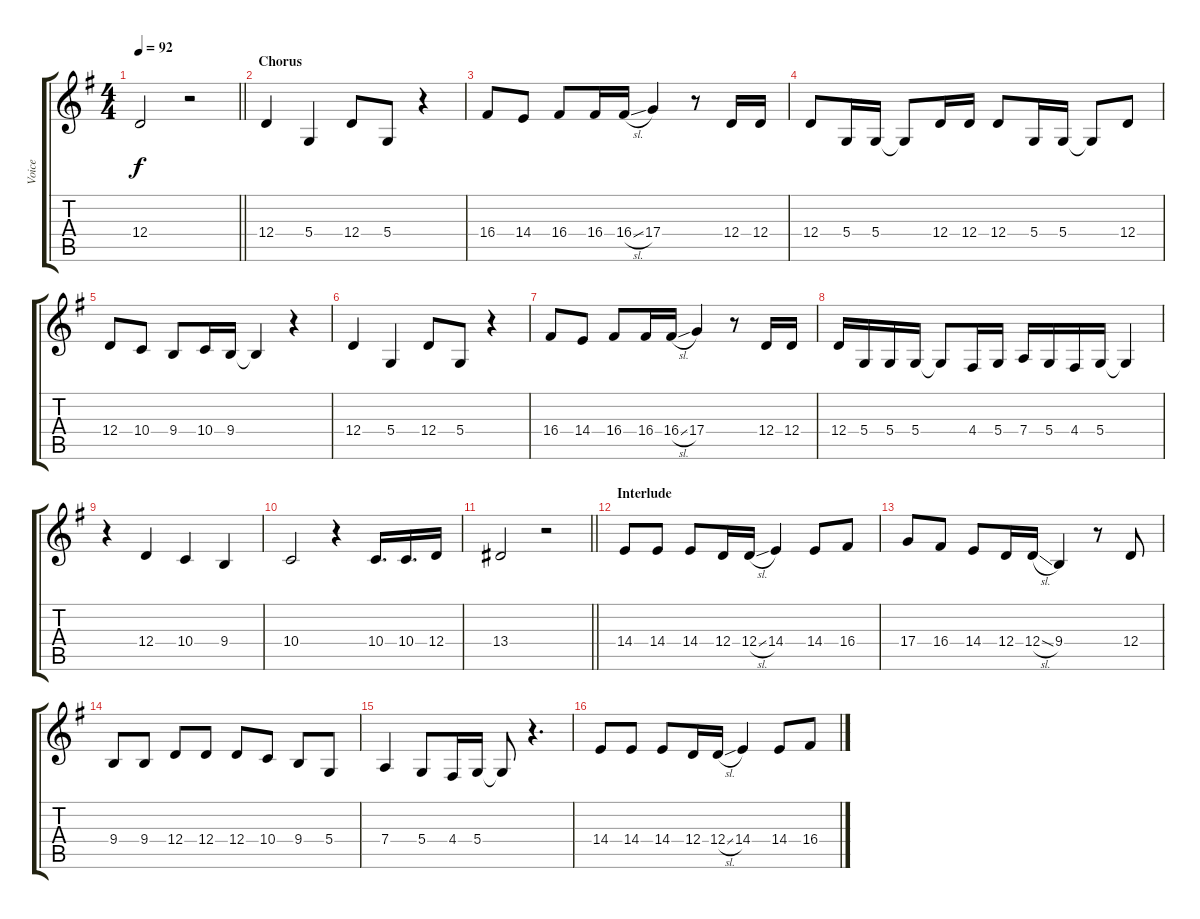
\track ("Voice " "Voice ") {instrument fx5brightness}
\staff {score tabs}
\tuning (E4 B3 G3 D3 A2 E2) {hide}
\ts (4 4)
\tempo 92
\clef g2
\barLineRight lightlight
\ks g
12.4{t}.2{dy f} r.2 |
\section ("" "Chorus")
12.4.4 5.4.4 12.4.8 5.4.8 r.4 |
16.4.8 14.4.8 16.4.8 16.4.16 16.4{sl}.16 17.4.4 r.8 12.4.16 12.4.16 |
12.4.8 5.4.16 5.4.16 5.4{t}.8 12.4.16 12.4.16 12.4.8 5.4.16 5.4.16 5.4{t}.8 12.4.8 |
12.4.8 10.4.8 9.4.8 10.4.16 9.4.16 9.4{t}.4 r.4 |
12.4.4 5.4.4 12.4.8 5.4.8 r.4 |
16.4.8 14.4.8 16.4.8 16.4.16 16.4{sl}.16 17.4.4 r.8 12.4.16 12.4.16 |
12.4.16 5.4.16 5.4.16 5.4.16 5.4{t}.8 4.4.16 5.4.16 7.4.16 5.4.16 4.4.16 5.4.16 5.4{t}.4 |
r.4 12.4.4 10.4.4 9.4.4 |
10.4.2 r.4 10.4.16{d} 10.4.16{d} 12.4.16 |
\barLineRight lightlight
13.4.2 r.2 |
\section ("" "Interlude")
14.4.8 14.4.8 14.4.8 12.4.16 12.4{sl}.16 14.4.4 14.4.8 16.4.8 |
17.4.8 16.4.8 14.4.8 12.4.16 12.4{sl}.16 9.4.4 r.8 12.4.8 |
9.4.8 9.4.8 12.4.8 12.4.8 12.4.8 10.4.8 9.4.8 5.4.8 |
7.4.4 5.4.8 4.4.16 5.4.16 5.4{t}.8 r.4{d} |
14.4.8 14.4.8 14.4.8 12.4.16 12.4{sl}.16 14.4.4 14.4.8 16.4.8
